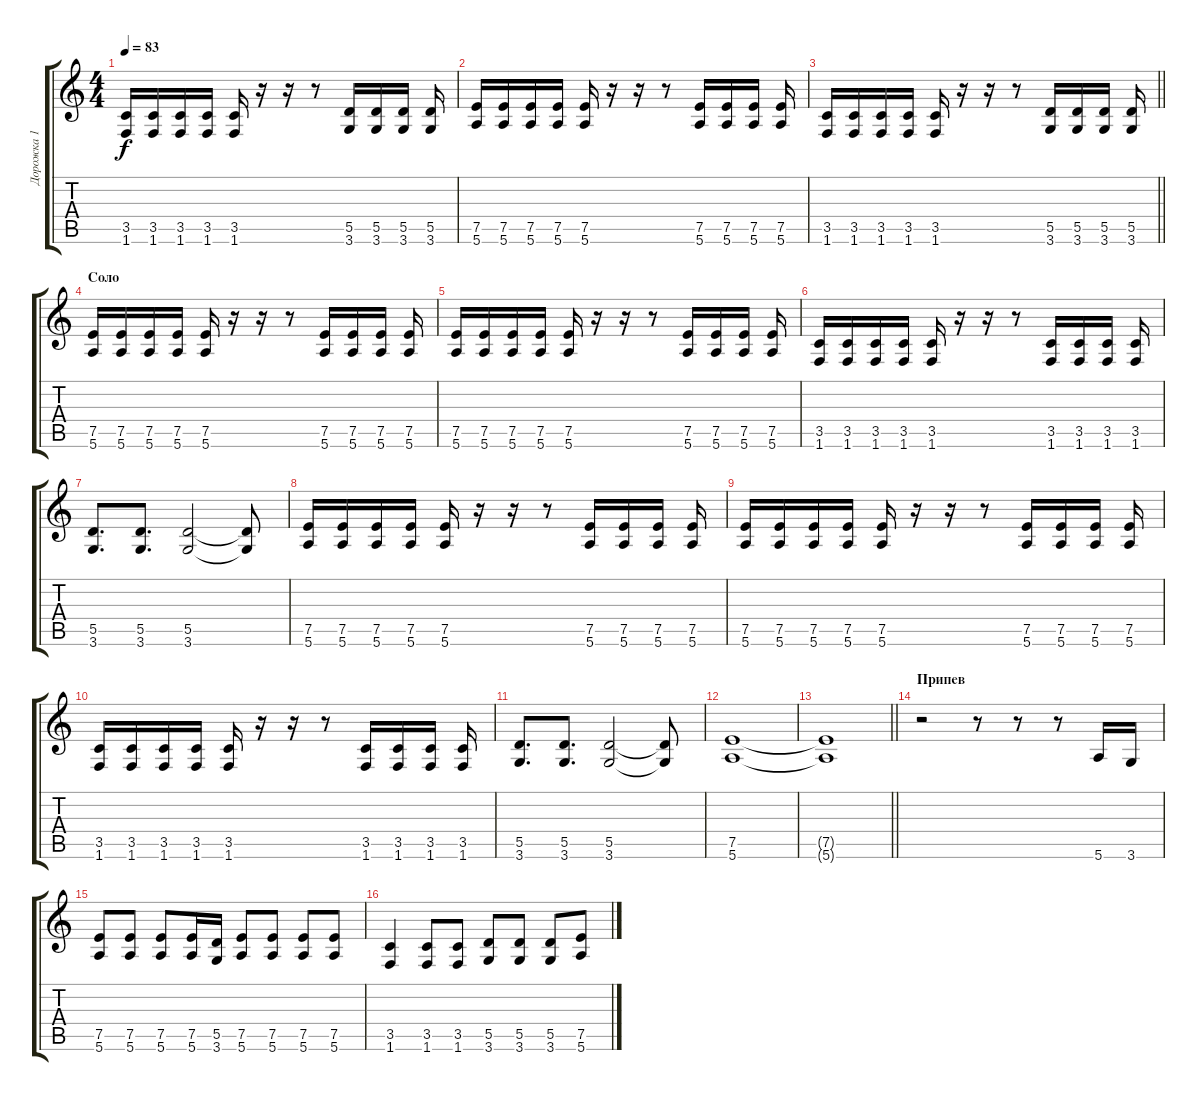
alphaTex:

\track ("Дорожка 1" "Дорожка 1") {instrument overdrivenguitar}
\staff {score tabs}
\tuning (E4 B3 G3 D3 A2 E2) {hide}
\ts (4 4)
\tempo 83
\clef g2
\ks c
(3.5 1.6).16{dy f} (3.5 1.6).16 (3.5 1.6).16 (3.5 1.6).16 (3.5 1.6).16 r.16 r.16 r.8 (5.5 3.6).16 (5.5 3.6).16 (5.5 3.6).16 (5.5 3.6).16 |
(7.5 5.6).16 (7.5 5.6).16 (7.5 5.6).16 (7.5 5.6).16 (7.5 5.6).16 r.16 r.16 r.8 (7.5 5.6).16 (7.5 5.6).16 (7.5 5.6).16 (7.5 5.6).16 |
\barLineRight lightlight
(3.5 1.6).16 (3.5 1.6).16 (3.5 1.6).16 (3.5 1.6).16 (3.5 1.6).16 r.16 r.16 r.8 (5.5 3.6).16 (5.5 3.6).16 (5.5 3.6).16 (5.5 3.6).16 |
\section ("" "Соло")
(7.5 5.6).16 (7.5 5.6).16 (7.5 5.6).16 (7.5 5.6).16 (7.5 5.6).16 r.16 r.16 r.8 (7.5 5.6).16 (7.5 5.6).16 (7.5 5.6).16 (7.5 5.6).16 |
(7.5 5.6).16 (7.5 5.6).16 (7.5 5.6).16 (7.5 5.6).16 (7.5 5.6).16 r.16 r.16 r.8 (7.5 5.6).16 (7.5 5.6).16 (7.5 5.6).16 (7.5 5.6).16 |
(3.5 1.6).16 (3.5 1.6).16 (3.5 1.6).16 (3.5 1.6).16 (3.5 1.6).16 r.16 r.16 r.8 (3.5 1.6).16 (3.5 1.6).16 (3.5 1.6).16 (3.5 1.6).16 |
(5.5 3.6).8{d} (5.5 3.6).8{d} (5.5 3.6).2 (5.5{t} 3.6{t}).8 |
(7.5 5.6).16 (7.5 5.6).16 (7.5 5.6).16 (7.5 5.6).16 (7.5 5.6).16 r.16 r.16 r.8 (7.5 5.6).16 (7.5 5.6).16 (7.5 5.6).16 (7.5 5.6).16 |
(7.5 5.6).16 (7.5 5.6).16 (7.5 5.6).16 (7.5 5.6).16 (7.5 5.6).16 r.16 r.16 r.8 (7.5 5.6).16 (7.5 5.6).16 (7.5 5.6).16 (7.5 5.6).16 |
(3.5 1.6).16 (3.5 1.6).16 (3.5 1.6).16 (3.5 1.6).16 (3.5 1.6).16 r.16 r.16 r.8 (3.5 1.6).16 (3.5 1.6).16 (3.5 1.6).16 (3.5 1.6).16 |
(5.5 3.6).8{d} (5.5 3.6).8{d} (5.5 3.6).2 (5.5{t} 3.6{t}).8 |
(7.5 5.6).1 |
\barLineRight lightlight
(7.5{t} 5.6{t}).1 |
\section ("" "Припев")
r.2 r.8 r.8 r.8 5.6.16 3.6.16 |
(7.5 5.6).8 (7.5 5.6).8 (7.5 5.6).8 (7.5 5.6).16 (5.5 3.6).16 (7.5 5.6).8 (7.5 5.6).8 (7.5 5.6).8 (7.5 5.6).8 |
(3.5 1.6).4 (3.5 1.6).8 (3.5 1.6).8 (5.5 3.6).8 (5.5 3.6).8 (5.5 3.6).8 (7.5 5.6).8
